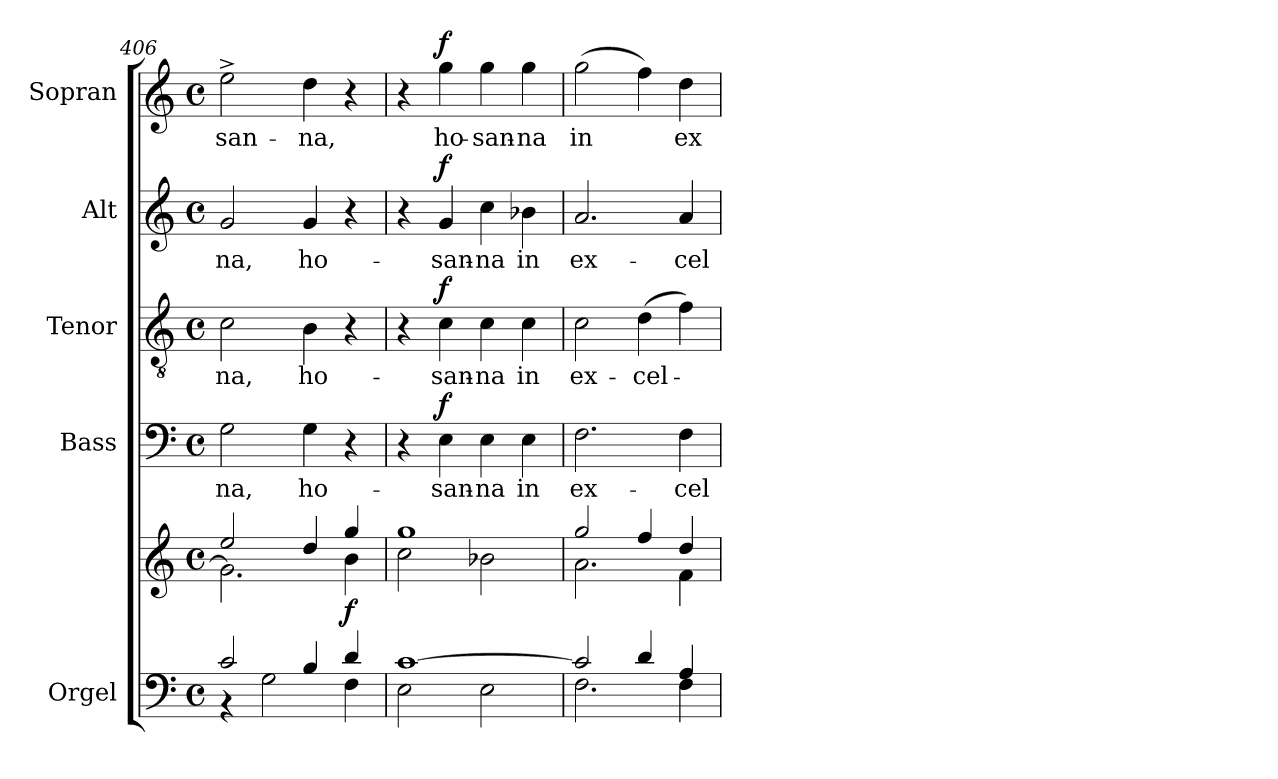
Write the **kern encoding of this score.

**kern	**kern	**dynam	**kern	**text	**dynam	**kern	**text	**dynam	**kern	**text	**dynam	**kern	**text	**dynam
*part5	*part5	*part5	*part4	*part4	*part4	*part3	*part3	*part3	*part2	*part2	*part2	*part1	*part1	*part1
*staff6	*staff5	*staff5/6	*staff4	*staff4	*staff4	*staff3	*staff3	*staff3	*staff2	*staff2	*staff2	*staff1	*staff1	*staff1
*I"Orgel	*	*	*I"Bass	*	*	*I"Tenor	*	*	*I"Alt	*	*	*I"Sopran	*	*
*I'Org.	*	*	*I'B.	*	*	*I'T.	*	*	*I'A.	*	*	*I'S.	*	*
*clefF4	*clefG2	*	*clefF4	*	*	*clefGv2	*	*	*clefG2	*	*	*clefG2	*	*
*k[]	*k[]	*	*k[]	*	*	*k[]	*	*	*k[]	*	*	*k[]	*	*
*C:	*C:	*	*C:	*	*	*C:	*	*	*C:	*	*	*C:	*	*
*M4/4	*M4/4	*	*M4/4	*	*	*M4/4	*	*	*M4/4	*	*	*M4/4	*	*
*met(c)	*met(c)	*	*met(c)	*	*	*met(c)	*	*	*met(c)	*	*	*met(c)	*	*
=406	=406	=406	=406	=406	=406	=406	=406	=406	=406	=406	=406	=406	=406	=406
*^	*^	*	*	*	*	*	*	*	*	*	*	*	*	*
!	!	!	!	!	!	!LO:LY:b	!	!	!LO:LY:b	!	!	!LO:LY:b	!	!	!LO:LY:b	!
2c/	4r	2ee/	2.g\]	.	2G\	-na,	.	2c\	-na,	.	2g/	-na,	.	2ee^>\	-san-	.
.	2G\	.	.	.	.	.	.	.	.	.	.	.	.	.	.	.
!	!	!	!	!	!	!LO:LY:b	!	!	!LO:LY:b	!	!	!LO:LY:b	!	!	!LO:LY:b	!
4B/	.	4dd/	.	.	4G\	ho-	.	4B\	ho-	.	4g/	ho-	.	4dd\	-na,	.
!	!	!	!	!LO:DY:b	!	!	!	!	!	!	!	!	!	!	!	!
4d/	4F\	4gg/	4b\	f	4r	.	.	4r	.	.	4r	.	.	4r	.	.
=407	=407	=407	=407	=407	=407	=407	=407	=407	=407	=407	=407	=407	=407	=407	=407	=407
[>1c	2E\	1gg	2cc\	.	4r	.	.	4r	.	.	4r	.	.	4r	.	.
!	!	!	!	!	!	!LO:LY:b	!LO:DY:a	!	!LO:LY:b	!LO:DY:a	!	!LO:LY:b	!LO:DY:a	!	!LO:LY:b	!LO:DY:a
.	.	.	.	.	4E\	-san-	f	4c\	-san-	f	4g/	-san-	f	4gg\	ho-	f
!	!	!	!	!	!	!LO:LY:b	!	!	!LO:LY:b	!	!	!LO:LY:b	!	!	!LO:LY:b	!
.	2E\	.	2b-X\	.	4E\	-na	.	4c\	-na	.	4cc\	-na	.	4gg\	-san-	.
!	!	!	!	!	!	!LO:LY:b	!	!	!LO:LY:b	!	!	!LO:LY:b	!	!	!LO:LY:b	!
.	.	.	.	.	4E\	in	.	4c\	in	.	4b-X\	in	.	4gg\	-na	.
=408	=408	=408	=408	=408	=408	=408	=408	=408	=408	=408	=408	=408	=408	=408	=408	=408
!	!	!	!	!	!	!LO:LY:b	!	!	!LO:LY:b	!	!	!LO:LY:b	!	!	!LO:LY:b	!
2c/]	2.F\	2gg/	2.a\	.	2.F\	ex-	.	2c\	ex-	.	2.a/	ex-	.	(>2gg\	in	.
!	!	!	!	!	!	!	!	!	!LO:LY:b	!	!	!	!	!	!	!
4d/	.	4ff/	.	.	.	.	.	(>4d\	-cel-	.	.	.	.	4ff\)	.	.
!	!	!	!	!	!	!LO:LY:b	!	!	!	!	!	!LO:LY:b	!	!	!LO:LY:b	!
4A/	4F\	4dd/	4f\	.	4F\	-cel-	.	4f\)	.	.	4a/	-cel-	.	4dd\	ex-	.
*v	*v	*	*	*	*	*	*	*	*	*	*	*	*	*	*	*
*	*v	*v	*	*	*	*	*	*	*	*	*	*	*	*	*
=	=	=	=	=	=	=	=	=	=	=	=	=	=	=
*-	*-	*-	*-	*-	*-	*-	*-	*-	*-	*-	*-	*-	*-	*-
